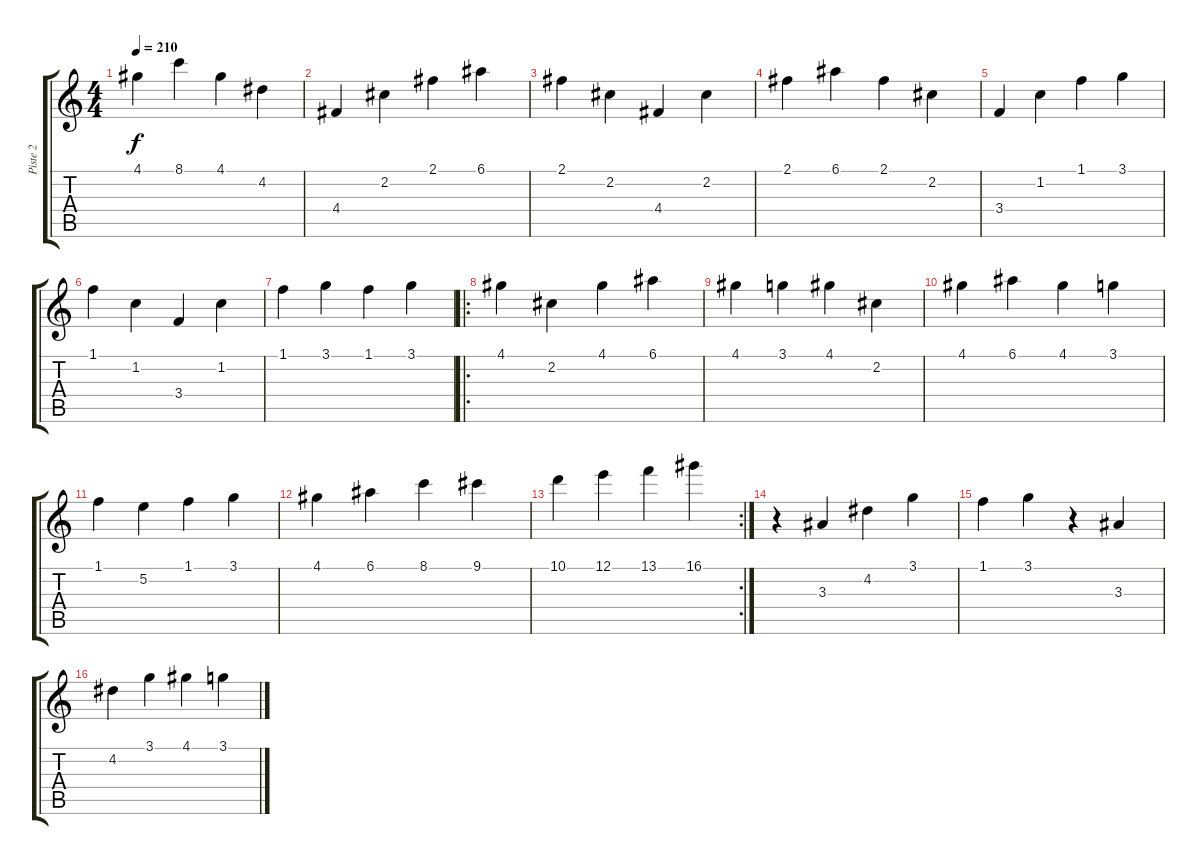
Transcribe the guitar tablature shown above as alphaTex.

\track ("Piste 2" "Piste 2") {instrument acousticguitarnylon}
\staff {score tabs}
\tuning (E4 B3 G3 D3 A2 E2) {hide}
\ts (4 4)
\tempo 210
\clef g2
\ks c
4.1.4{dy f} 8.1.4 4.1.4 4.2.4 |
4.4.4 2.2.4 2.1.4 6.1.4 |
2.1.4 2.2.4 4.4.4 2.2.4 |
2.1.4 6.1.4 2.1.4 2.2.4 |
3.4.4 1.2.4 1.1.4 3.1.4 |
1.1.4 1.2.4 3.4.4 1.2.4 |
1.1.4 3.1.4 1.1.4 3.1.4 |
\ro
4.1.4 2.2.4 4.1.4 6.1.4 |
4.1.4 3.1.4 4.1.4 2.2.4 |
4.1.4 6.1.4 4.1.4 3.1.4 |
1.1.4 5.2.4 1.1.4 3.1.4 |
4.1.4 6.1.4 8.1.4 9.1.4 |
\rc 2
10.1.4 12.1.4 13.1.4 16.1.4 |
r.4 3.3.4 4.2.4 3.1.4 |
1.1.4 3.1.4 r.4 3.3.4 |
4.2.4 3.1.4 4.1.4 3.1.4
